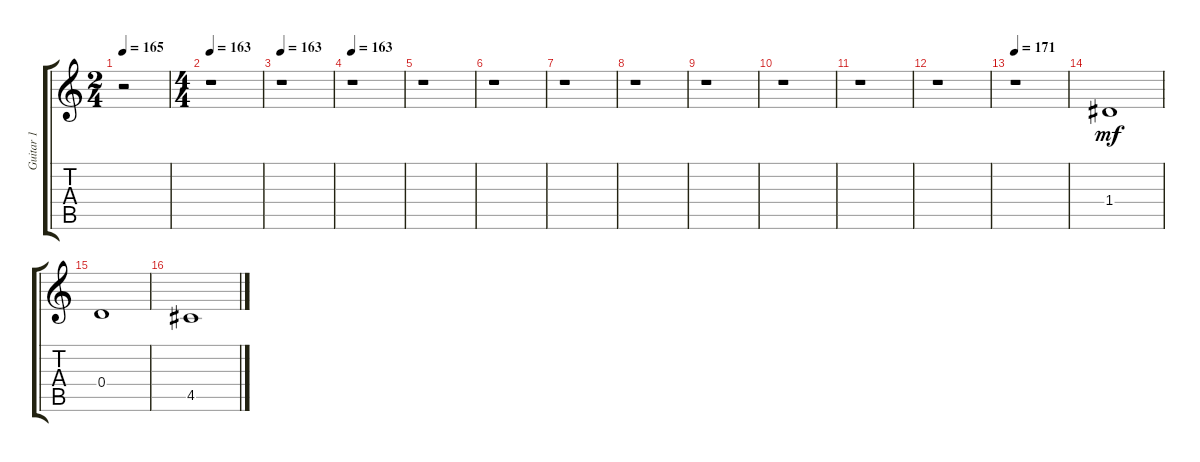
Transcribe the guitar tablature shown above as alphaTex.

\track ("Guitar 1" "Guitar 1") {instrument distortionguitar}
\staff {score tabs}
\tuning (E4 B3 G3 D3 A2 E2) {hide}
\ts (2 4)
\tempo 165
\clef g2
\ks c
r.2{dy mf} |
\ts (4 4)
\tempo 163
r.1 |
\tempo 163
r.1 |
\tempo 163
r.1 |
r.1 |
r.1 |
r.1 |
r.1 |
r.1 |
r.1 |
r.1 |
r.1 |
\tempo 171
r.1 |
1.4.1 |
0.4.1 |
4.5.1
